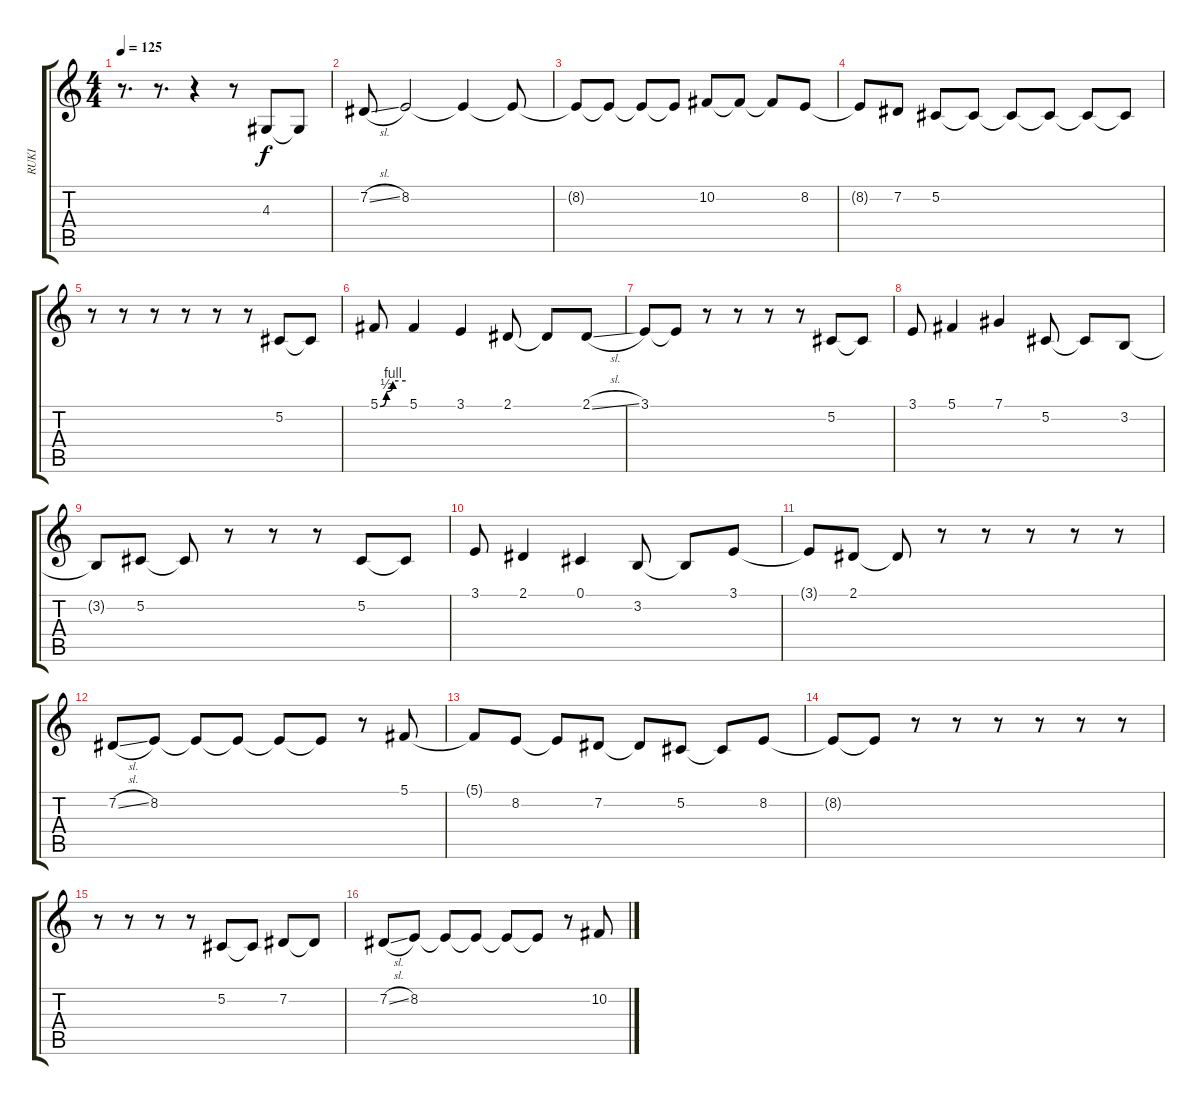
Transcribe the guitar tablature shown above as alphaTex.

\track ("RUKI" "RUKI") {instrument trumpet}
\staff {score tabs}
\tuning (Db4 Ab3 E3 B2 Gb2 B1) {hide}
\ts (4 4)
\tempo 125
\clef g2
\ks c
r.8{d dy f} r.8{d} r.4 r.8 4.3.8 4.3{t}.8 |
7.2{sl}.8 8.2.2 8.2{t}.4 8.2{t}.8 |
8.2{t}.8 8.2{t}.8 8.2{t}.8 8.2{t}.8 10.2.8 10.2{t}.8 10.2{t}.8 8.2.8 |
8.2{t}.8 7.2.8 5.2.8 5.2{t}.8 5.2{t}.8 5.2{t}.8 5.2{t}.8 5.2{t}.8 |
r.8 r.8 r.8 r.8 r.8 r.8 5.2.8 5.2{t}.8 |
5.1{be (custom 0 0 15 2 30 4 60 4)}.8 5.1.4 3.1.4 2.1.8 2.1{t}.8 2.1{sl}.8 |
3.1.8 3.1{t}.8 r.8 r.8 r.8 r.8 5.2.8 5.2{t}.8 |
3.1.8 5.1.4 7.1.4 5.2.8 5.2{t}.8 3.2.8 |
3.2{t}.8 5.2.8 5.2{t}.8 r.8 r.8 r.8 5.2.8 5.2{t}.8 |
3.1.8 2.1.4 0.1.4 3.2.8 3.2{t}.8 3.1.8 |
3.1{t}.8 2.1.8 2.1{t}.8 r.8 r.8 r.8 r.8 r.8 |
7.2{sl}.8 8.2.8 8.2{t}.8 8.2{t}.8 8.2{t}.8 8.2{t}.8 r.8 5.1.8 |
5.1{t}.8 8.2.8 8.2{t}.8 7.2.8 7.2{t}.8 5.2.8 5.2{t}.8 8.2.8 |
8.2{t}.8 8.2{t}.8 r.8 r.8 r.8 r.8 r.8 r.8 |
r.8 r.8 r.8 r.8 5.2.8 5.2{t}.8 7.2.8 7.2{t}.8 |
7.2{sl}.8 8.2.8 8.2{t}.8 8.2{t}.8 8.2{t}.8 8.2{t}.8 r.8 10.2.8
